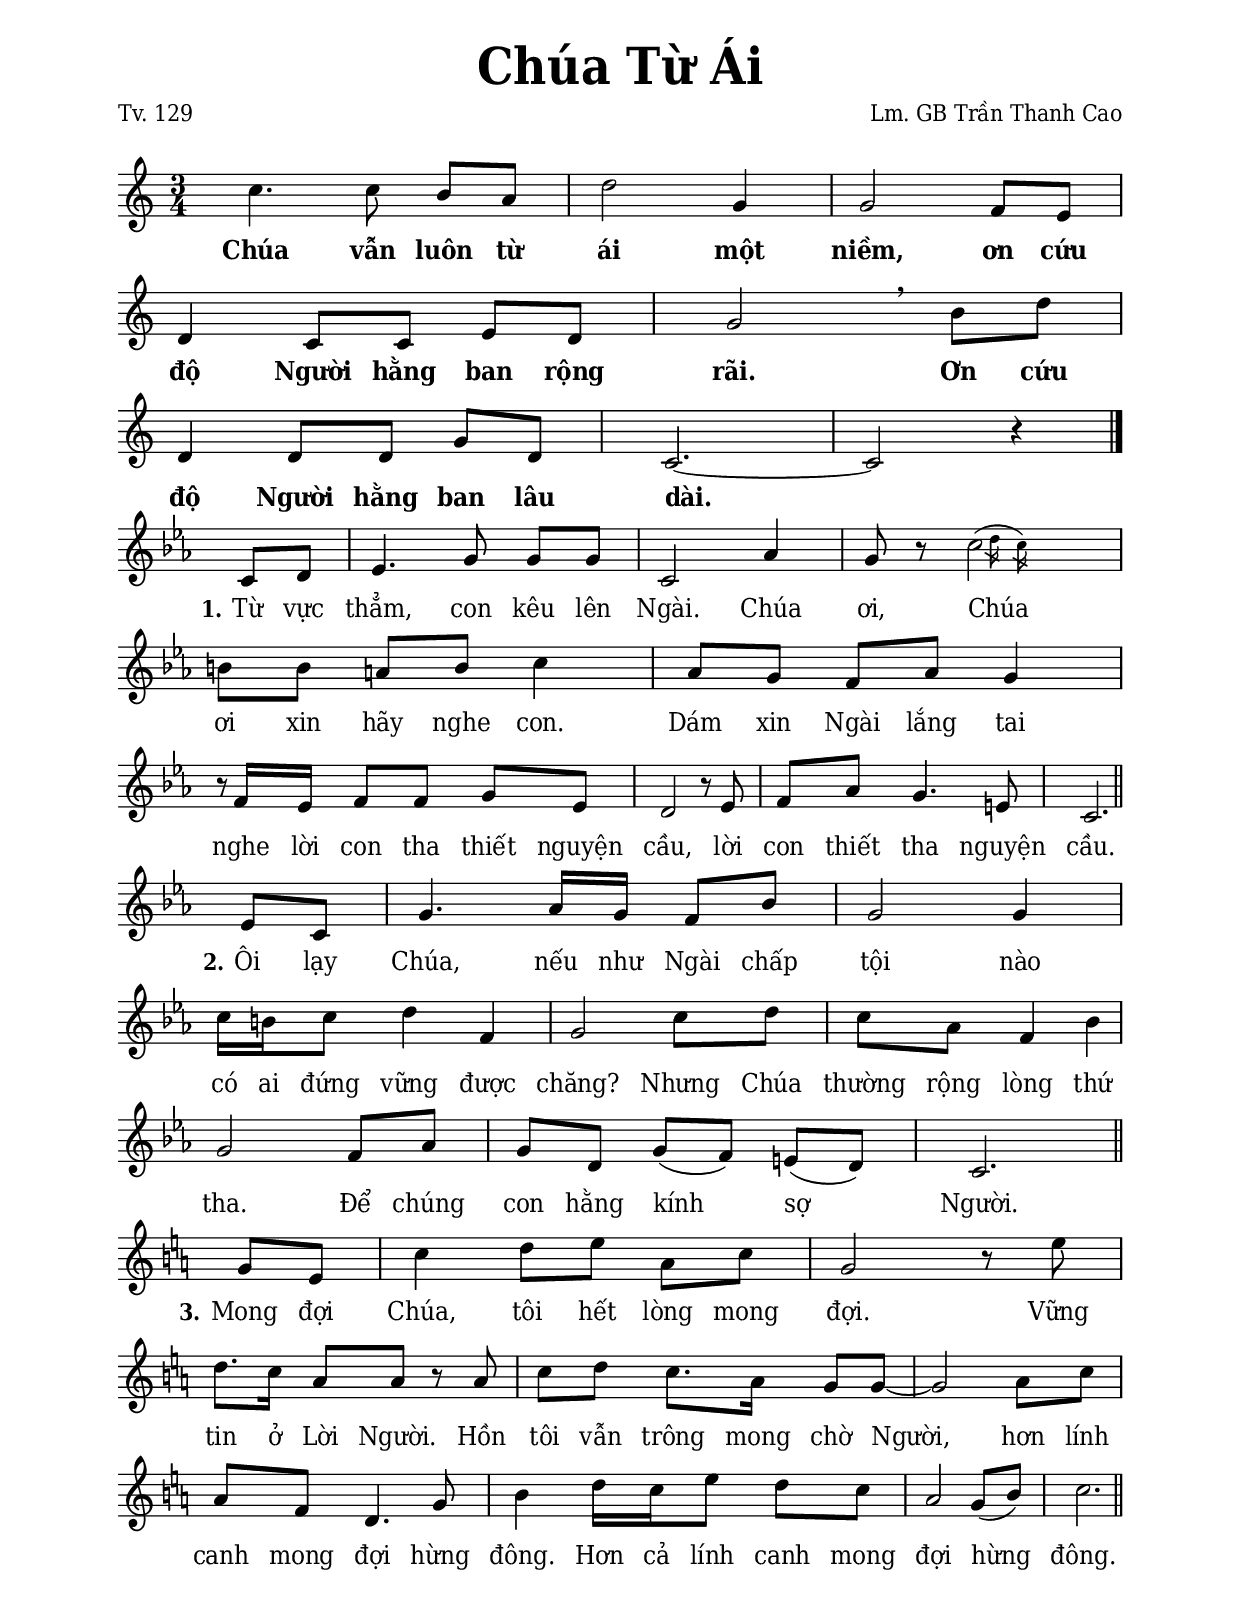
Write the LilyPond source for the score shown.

% Cài đặt chung
\version "2.22.1"
\include "english.ly"

\header {
  title = \markup { \fontsize #3 "Chúa Từ Ái" }
  poet = "Tv. 129"
  composer = "Lm. GB Trần Thanh Cao"
  arranger = " "
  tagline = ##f
}

% Nhạc điệp khúc
nhacDiepKhuc = \relative c'' {
  <>^\markup { \halign #40 " " }
  c4. c8 b a |
  d2 g,4 |
  g2 f8 e |
  d4 c8 c e d |
  g2 \breathe b8 d |
  d,4 d8 d g d |
  c2. ~ |
  c2 r4 \bar "|."
}

% Nhạc phiên khúc
nhacPhienKhucMot = \relative c' {
  #(define afterGraceFraction (cons 1 4))
  \partial 4 c8 d |
  ef4. g8 g g |
  c,2 af'4 |
  g8 r \afterGrace c2 ({
    \autoBeamOff \stemDown
    \override Flag.stroke-style = #"grace"
    \tweak font-size #-3 d16
    \tweak font-size #-3 c)} |
  \revert Flag.stroke-style
  \stemNeutral
  \autoBeamOn
  b!8 b a! b c4 |
  af8 g f af g4 |
  r8 f16 ef f8 f g ef |
  d2 r8 ef |
  f af g4. e!8 |
  c2. \bar "||"
}

nhacPhienKhucHai = \relative c' {
  \partial 4 ef8 c |
  g'4. af16 g f8 bf |
  g2 g4 |
  c16 b! c8 d4 f, |
  g2 c8 d |
  c af f4 bf |
  g2 f8 af |
  g d g (f) e! (d) |
  c2. \bar "||"
}

nhacPhienKhucBa = \relative c'' {
  \set Staff.keyAlterations = #`(((0 . 6) . ,NATURAL)
                                 ((1 . 2) . ,NATURAL)
                                 ((0 . 5) . ,NATURAL))
  \partial 4 g8 e |
  c'4 d8 e a, c |
  g2 r8 e' |
  d8. c16 a8 a r a |
  c d c8. a16 g8 g ~ |
  g2 a8 c |
  a f d4. g8 |
  b4 d16 c e8 d c |
  a2 g8 (b) |
  c2. \bar "||"
}

% Lời điệp khúc
loiDiepKhuc = \lyricmode {
  Chúa vẫn luôn từ ái một niềm,
  ơn cứu độ Người hằng ban rộng rãi.
  Ơn cứu độ Người hằng ban lâu dài.
}

% Lời phiên khúc
loiPhienKhucMot = \lyricmode {
  \set stanza = #"1."
  Từ vực thẳm, con kêu lên Ngài.
  Chúa ơi, Chúa ơi xin hãy nghe con.
  Dám xin Ngài lắng tai nghe lời con tha thiết nguyện cầu,
  lời con thiết tha nguyện cầu.
}

loiPhienKhucHai = \lyricmode {
  \set stanza = #"2."
  Ôi lạy Chúa, nếu như Ngài chấp tội
  nào có ai đứng vững được chăng?
  Nhưng Chúa thường rộng lòng thứ tha.
  Để chúng con hằng kính sợ Người.
}

loiPhienKhucBa = \lyricmode {
  \set stanza = #"3."
  Mong đợi Chúa, tôi hết lòng mong đợi.
  Vững tin ở Lời Người.
  Hồn tôi vẫn trông mong chờ Người,
  hơn lính canh mong đợi hừng đông.
  Hơn cả lính canh mong đợi hừng đông.
}


% Dàn trang
\paper {
  #(set-paper-size "a4")
  top-margin = 15\mm
  bottom-margin = 20\mm
  left-margin = 20\mm
  right-margin = 20\mm
  indent = #0
  #(define fonts
    (make-pango-font-tree
      "Deja Vu Serif Condensed"
      "Deja Vu Serif Condensed"
      "Deja Vu Serif Condensed"
      (/ 20 20)))
  page-count = #1
  system-system-spacing = #'((basic-distance . 12)
                             (minimum-distance . 12)
                             (padding . 1))
  score-system-spacing = #'((basic-distance . 12)
                             (minimum-distance . 12)
                             (padding . 1))
}

\score {
  \new ChoirStaff <<
    \new Staff = diepKhuc \with {
        \consists "Merge_rests_engraver"
        %\magnifyStaff #(magstep +1)
      }
      <<
      \new Voice = beSop {
        \key c \major \time 3/4 \stemNeutral
          \set Timing.beamExceptions = #'()
          \set Timing.baseMoment = #(ly:make-moment 1/4)
          \set Timing.beatStructure = #'(1 1 1)
          \nhacDiepKhuc
      }
    >>
    \new Lyrics \with {
          \override VerticalAxisGroup.
            nonstaff-relatedstaff-spacing.padding = #1
          \override VerticalAxisGroup.
            nonstaff-unrelatedstaff-spacing.padding = #1
        }
        \lyricsto beSop \loiDiepKhuc
  >>
  \layout {
    \override Lyrics.LyricText.font-series = #'bold
    %\override Lyrics.LyricText.font-size = #+2
    \override Lyrics.LyricSpace.minimum-distance = #1.9
    \override Score.BarNumber.break-visibility = ##(#f #f #f)
    \override Score.SpacingSpanner.uniform-stretching = ##t
  }
}

\score {
  \new ChoirStaff <<
    \new Staff = phienKhuc \with {
        %\magnifyStaff #(magstep +1)
      }
      <<
      \new Voice = beSop {
        \key ef \major \time 3/4
          \set Timing.beamExceptions = #'()
          \set Timing.baseMoment = #(ly:make-moment 1/4)
          \set Timing.beatStructure = #'(1 1 1)
          \nhacPhienKhucMot
      }
    >>
    \new Lyrics \with {
          \override VerticalAxisGroup.
            nonstaff-relatedstaff-spacing.padding = #1
          \override VerticalAxisGroup.
            nonstaff-unrelatedstaff-spacing.padding = #1
        }
        \lyricsto beSop \loiPhienKhucMot
  >>
  \layout {
    \override Staff.TimeSignature.transparent = ##t
    %\override Lyrics.LyricText.font-size = #+2
    \override Lyrics.LyricSpace.minimum-distance = #2
    \override Score.BarNumber.break-visibility = ##(#f #f #f)
    \override Score.SpacingSpanner.uniform-stretching = ##t
  }
}

\score {
  \new ChoirStaff <<
    \new Staff = phienKhuc \with {
        %\magnifyStaff #(magstep +1)
      }
      <<
      \new Voice = beSop {
        \key ef \major \time 3/4
          \set Timing.beamExceptions = #'()
          \set Timing.baseMoment = #(ly:make-moment 1/4)
          \set Timing.beatStructure = #'(1 1 1)
          \nhacPhienKhucHai
      }
    >>
    \new Lyrics \with {
          \override VerticalAxisGroup.
            nonstaff-relatedstaff-spacing.padding = #1.5
          \override VerticalAxisGroup.
            nonstaff-unrelatedstaff-spacing.padding = #1
        }
        \lyricsto beSop \loiPhienKhucHai
  >>
  \layout {
    \override Staff.TimeSignature.transparent = ##t
    %\override Lyrics.LyricText.font-size = #+2
    \override Lyrics.LyricSpace.minimum-distance = #2
    \override Score.BarNumber.break-visibility = ##(#f #f #f)
    \override Score.SpacingSpanner.uniform-stretching = ##t
  }
}

\score {
  \new ChoirStaff <<
    \new Staff = phienKhuc \with {
        %\magnifyStaff #(magstep +1)
      }
      <<
      \new Voice = beSop {
        \key ef \major \time 3/4
          \set Timing.beamExceptions = #'()
          \set Timing.baseMoment = #(ly:make-moment 1/4)
          \set Timing.beatStructure = #'(1 1 1)
          \nhacPhienKhucBa
      }
    >>
    \new Lyrics \with {
          \override VerticalAxisGroup.
            nonstaff-relatedstaff-spacing.padding = #1.5
          \override VerticalAxisGroup.
            nonstaff-unrelatedstaff-spacing.padding = #1
        }
        \lyricsto beSop \loiPhienKhucBa
  >>
  \layout {
    \override Staff.TimeSignature.transparent = ##t
    %\override Lyrics.LyricText.font-size = #+2
    \override Lyrics.LyricSpace.minimum-distance = #1.9
    \override Score.BarNumber.break-visibility = ##(#f #f #f)
    \override Score.SpacingSpanner.uniform-stretching = ##t
  }
}
